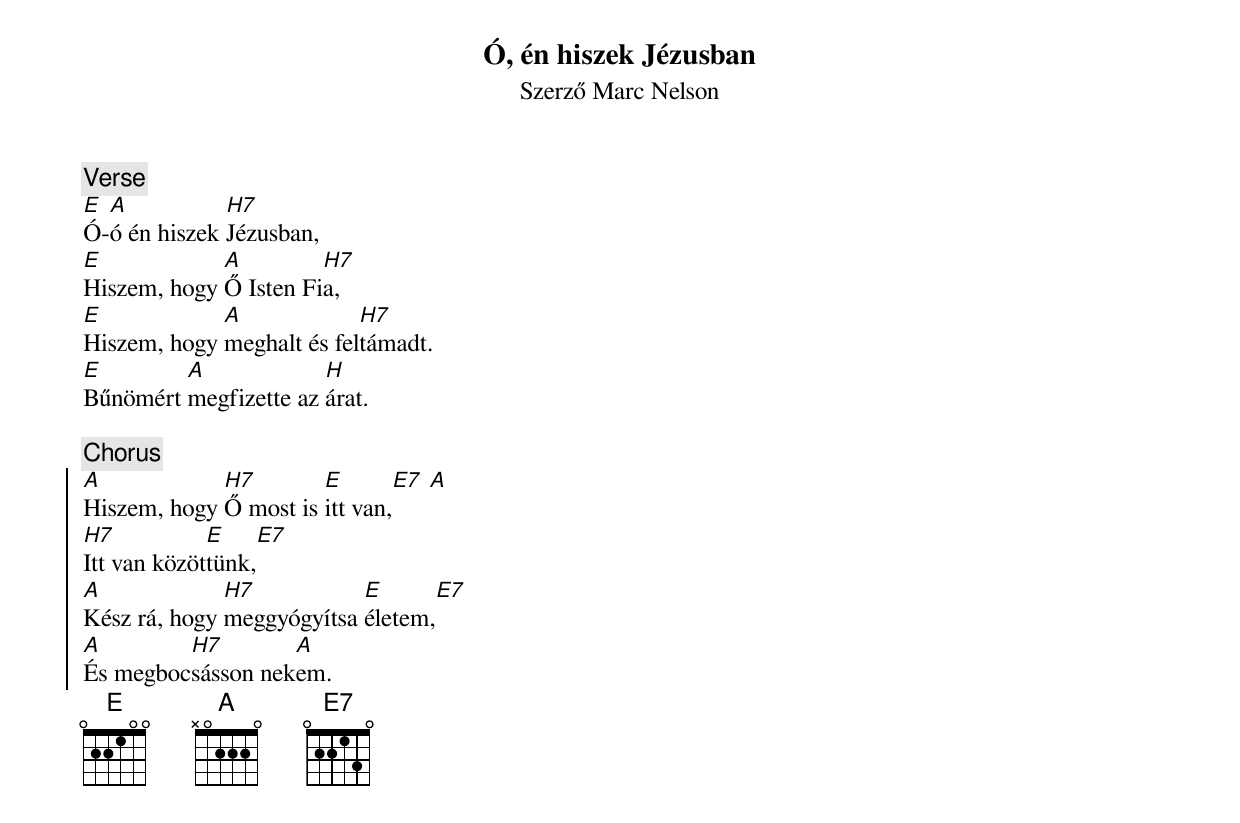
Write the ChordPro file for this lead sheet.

{title: Ó, én hiszek Jézusban}
{subtitle: Szerző Marc Nelson}



{c:Verse}
[E]Ó-[A]ó én hiszek [H7]Jézusban,
[E]Hiszem, hogy [A]Ő Isten Fi[H7]a,
[E]Hiszem, hogy [A]meghalt és fel[H7]támadt.
[E]Bűnömért [A]megfizette az [H]árat.

{c:Chorus}
{soc}
[A]Hiszem, hogy [H7]Ő most is [E]itt van,[E7] [A]
[H7]Itt van közöt[E]tünk,[E7]
[A]Kész rá, hogy [H7]meggyógyítsa [E]életem,[E7]
[A]És megboc[H7]sásson nek[A]em.
{eoc}
